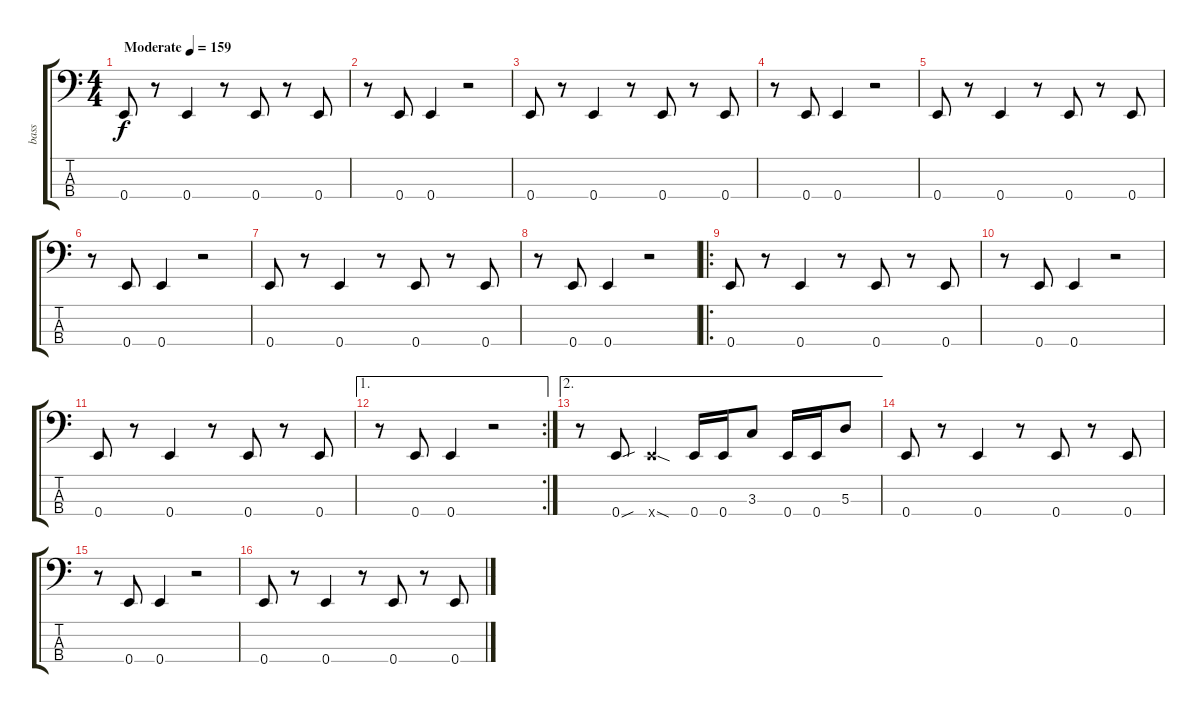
\track ("bass" "bass") {instrument electricbasspick}
\staff {score tabs}
\tuning (G2 D2 A1 E1) {hide}
\ts (4 4)
\tempo (159 "Moderate")
\clef f4
\ks c
0.4.8{dy f instrument electricbasspick} r.8 0.4.4 r.8 0.4.8 r.8 0.4.8 |
r.8 0.4.8 0.4.4 r.2 |
0.4.8 r.8 0.4.4 r.8 0.4.8 r.8 0.4.8 |
r.8 0.4.8 0.4.4 r.2 |
0.4.8 r.8 0.4.4 r.8 0.4.8 r.8 0.4.8 |
r.8 0.4.8 0.4.4 r.2 |
0.4.8 r.8 0.4.4 r.8 0.4.8 r.8 0.4.8 |
r.8 0.4.8 0.4.4 r.2 |
\ro
0.4.8 r.8 0.4.4 r.8 0.4.8 r.8 0.4.8 |
r.8 0.4.8 0.4.4 r.2 |
0.4.8 r.8 0.4.4 r.8 0.4.8 r.8 0.4.8 |
\ae 1
\rc 2
r.8 0.4.8 0.4.4 r.2 |
\ae 2
r.8 0.4{sou}.8 0.4{sod x}.4 0.4.16 0.4.16 3.3.8 0.4.16 0.4.16 5.3.8 |
0.4.8 r.8 0.4.4 r.8 0.4.8 r.8 0.4.8 |
r.8 0.4.8 0.4.4 r.2 |
0.4.8 r.8 0.4.4 r.8 0.4.8 r.8 0.4.8
